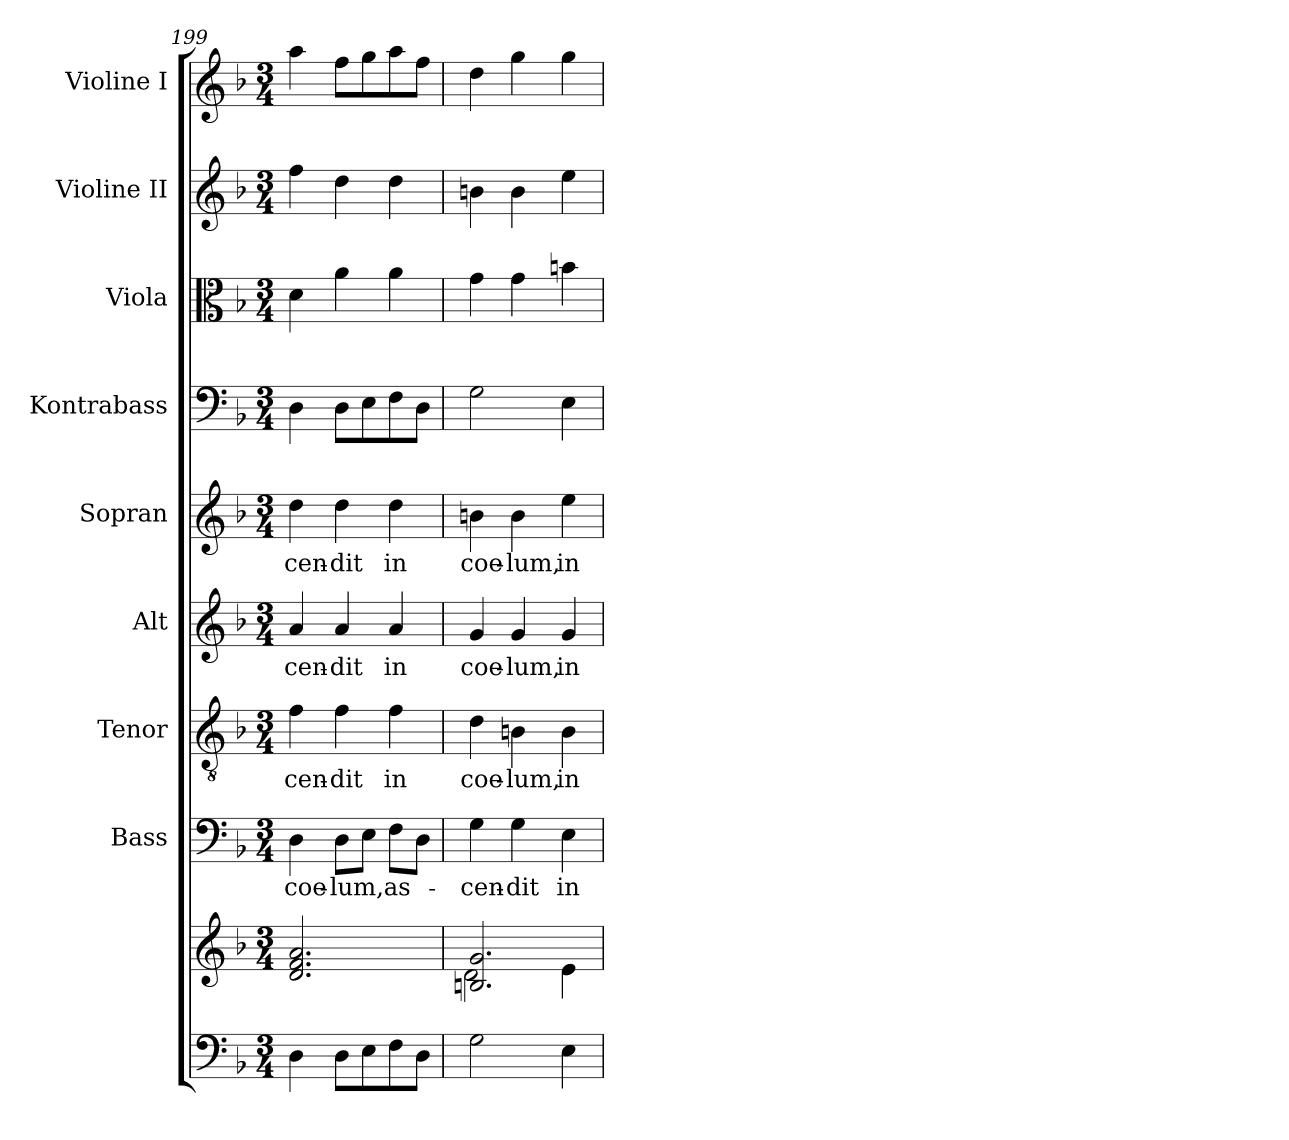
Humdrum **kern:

**kern	**kern	**kern	**text	**kern	**text	**kern	**text	**kern	**text	**kern	**kern	**kern	**kern
*part9	*part9	*part8	*part8	*part7	*part7	*part6	*part6	*part5	*part5	*part4	*part3	*part2	*part1
*staff10	*staff9	*staff8	*staff8	*staff7	*staff7	*staff6	*staff6	*staff5	*staff5	*staff4	*staff3	*staff2	*staff1
*	*	*I"Bass	*	*I"Tenor	*	*I"Alt	*	*I"Sopran	*	*I"Kontrabass	*I"Viola	*I"Violine II	*I"Violine I
*	*	*I'B.	*	*I'T.	*	*I'A.	*	*I'S.	*	*I'Kb.	*I'Vla.	*I'Vl. II	*I'Vl. I
!!LO:PB:g=z
*clefF4	*clefG2	*clefF4	*	*clefGv2	*	*clefG2	*	*clefG2	*	*clefF4	*clefC3	*clefG2	*clefG2
*	*	*	*	*	*	*	*	*	*	*ITrd7c12	*	*	*
*k[b-]	*k[b-]	*k[b-]	*	*k[b-]	*	*k[b-]	*	*k[b-]	*	*k[b-]	*k[b-]	*k[b-]	*k[b-]
*F:	*F:	*F:	*	*F:	*	*F:	*	*F:	*	*F:	*F:	*F:	*F:
*M3/4	*M3/4	*M3/4	*	*M3/4	*	*M3/4	*	*M3/4	*	*M3/4	*M3/4	*M3/4	*M3/4
=199	=199	=199	=199	=199	=199	=199	=199	=199	=199	=199	=199	=199	=199
!	!	!	!LO:LY:b	!	!LO:LY:b	!	!LO:LY:b	!	!LO:LY:b	!	!	!	!
4D\	2.d/ 2.f/ 2.a/	4D\	coe-	4f\	-cen-	4a/	-cen-	4dd\	-cen-	4DD\	4d\	4ff\	4aa\
!	!	!	!LO:LY:b	!	!LO:LY:b	!	!LO:LY:b	!	!LO:LY:b	!	!	!	!
8D\L	.	8D\L	-lum,	4f\	-dit	4a/	-dit	4dd\	-dit	8DD\L	4a\	4dd\	8ff\L
8E\	.	8E\J	.	.	.	.	.	.	.	8EE\	.	.	8gg\
!	!	!	!LO:LY:b	!	!LO:LY:b	!	!LO:LY:b	!	!LO:LY:b	!	!	!	!
8F\	.	8F\L	as-	4f\	in	4a/	in	4dd\	in	8FF\	4a\	4dd\	8aa\
8D\J	.	8D\J	.	.	.	.	.	.	.	8DD\J	.	.	8ff\J
=200	=200	=200	=200	=200	=200	=200	=200	=200	=200	=200	=200	=200	=200
*	*^	*	*	*	*	*	*	*	*	*	*	*	*
!	!	!	!	!LO:LY:b	!	!LO:LY:b	!	!LO:LY:b	!	!LO:LY:b	!	!	!	!
2G\	2.Bn/ 2.g/	2d\	4G\	-cen-	4d\	coe-	4g/	coe-	4bn\	coe-	2GG\	4g\	4bn\	4dd\
!	!	!	!	!LO:LY:b	!	!LO:LY:b	!	!LO:LY:b	!	!LO:LY:b	!	!	!	!
.	.	.	4G\	-dit	4Bn\	-lum,	4g/	-lum,	4b\	-lum,	.	4g\	4b\	4gg\
!	!	!	!	!LO:LY:b	!	!LO:LY:b	!	!LO:LY:b	!	!LO:LY:b	!	!	!	!
4E\	.	4e\	4E\	in	4B\	in	4g/	in	4ee\	in	4EE\	4bn\	4ee\	4gg\
*	*v	*v	*	*	*	*	*	*	*	*	*	*	*	*
=	=	=	=	=	=	=	=	=	=	=	=	=	=
*-	*-	*-	*-	*-	*-	*-	*-	*-	*-	*-	*-	*-	*-
